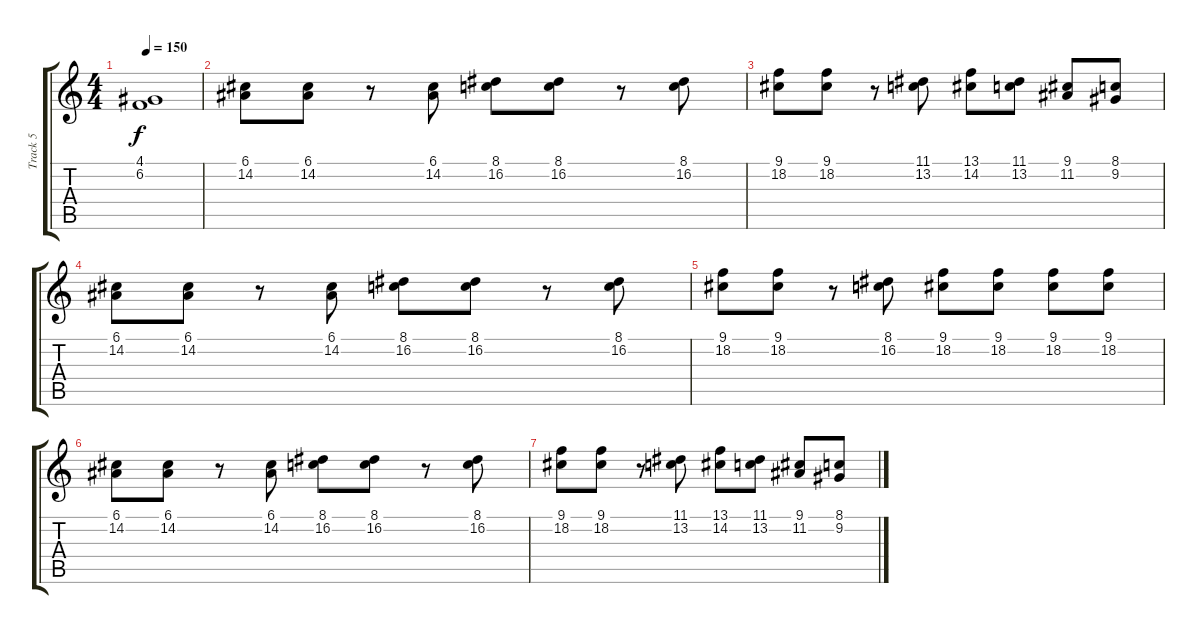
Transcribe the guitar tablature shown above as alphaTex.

\track ("Track 5" "Track 5") {instrument acousticgrandpiano}
\staff {score tabs}
\tuning (E4 B3 G3 D3 A2 E2) {hide}
\ts (4 4)
\tempo 150
\clef g2
\ks c
(4.1 6.2).1{dy f} |
(6.1 14.2).8 (6.1 14.2).8 r.8 (6.1 14.2).8 (8.1 16.2).8 (8.1 16.2).8 r.8 (8.1 16.2).8 |
(9.1 18.2).8 (9.1 18.2).8 r.8 (11.1 13.2).8 (13.1 14.2).8 (11.1 13.2).8 (9.1 11.2).8 (8.1 9.2).8 |
(6.1 14.2).8 (6.1 14.2).8 r.8 (6.1 14.2).8 (8.1 16.2).8 (8.1 16.2).8 r.8 (8.1 16.2).8 |
(9.1 18.2).8 (9.1 18.2).8 r.8 (8.1 16.2).8 (9.1 18.2).8 (9.1 18.2).8 (9.1 18.2).8 (9.1 18.2).8 |
(6.1 14.2).8 (6.1 14.2).8 r.8 (6.1 14.2).8 (8.1 16.2).8 (8.1 16.2).8 r.8 (8.1 16.2).8 |
(9.1 18.2).8 (9.1 18.2).8 r.8 (11.1 13.2).8 (13.1 14.2).8 (11.1 13.2).8 (9.1 11.2).8 (8.1 9.2).8
